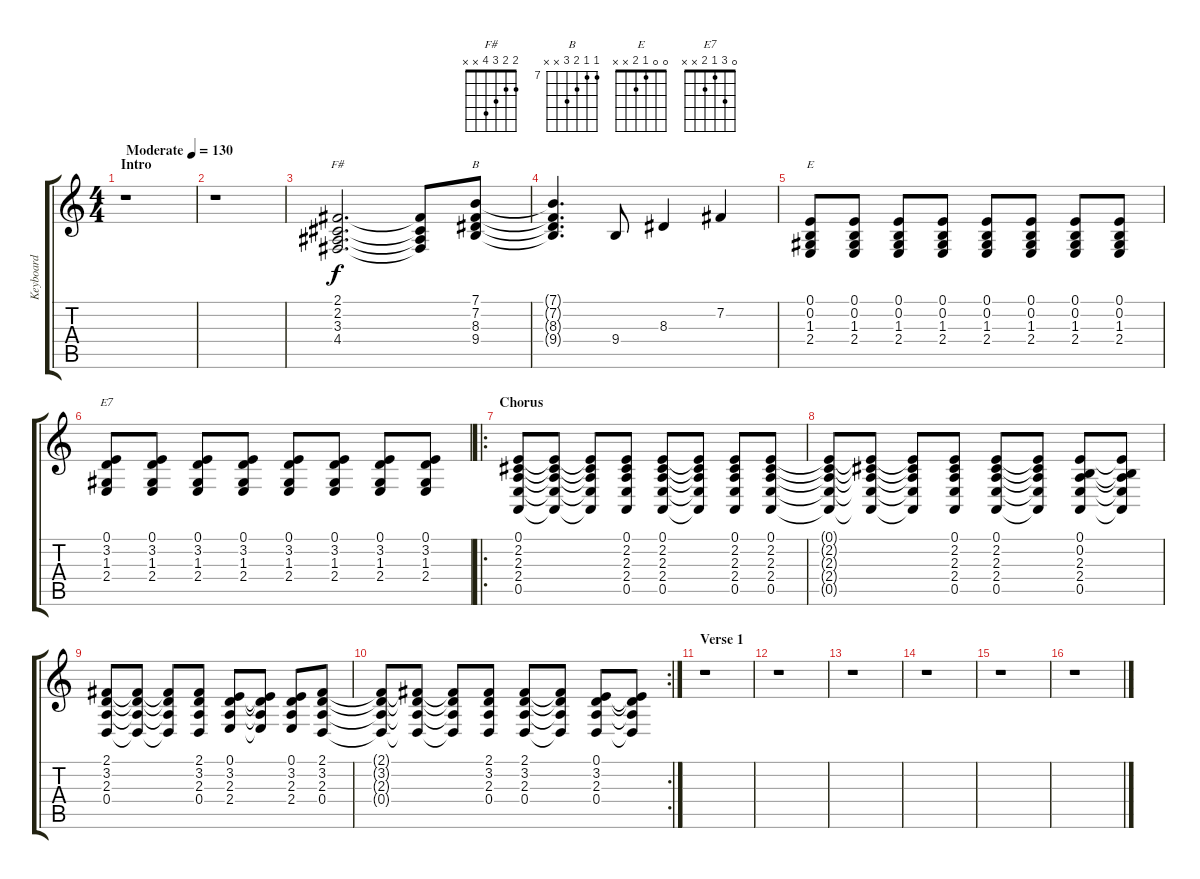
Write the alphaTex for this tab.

\track ("Keyboard" "Keyboard") {instrument electricpiano2}
\staff {score tabs}
\tuning (E4 B3 G3 D3 A2 E2) {hide}
\chord ("F#" 2 2 3 4 x x)
\chord ("B" 7 7 8 9 x x) {firstfret 7}
\chord ("E" 0 0 1 2 x x)
\chord ("E7" 0 3 1 2 x x)
\ts (4 4)
\section ("" "Intro")
\tempo (130 "Moderate")
\clef g2
\ks c
r.1{dy f instrument electricpiano2} |
r.1 |
(2.1 2.2 3.3 4.4).2{d ch "F#"} (2.1{t} 2.2{t} 3.3{t} 4.4{t}).8 (7.1 7.2 8.3 9.4).8{ch "B"} |
(7.1{t} 7.2{t} 8.3{t} 9.4{t}).4{d} 9.4.8 8.3.4 7.2.4 |
(0.1 0.2 1.3 2.4).8{ch "E"} (0.1 0.2 1.3 2.4).8 (0.1 0.2 1.3 2.4).8 (0.1 0.2 1.3 2.4).8 (0.1 0.2 1.3 2.4).8 (0.1 0.2 1.3 2.4).8 (0.1 0.2 1.3 2.4).8 (0.1 0.2 1.3 2.4).8 |
(0.1 3.2 1.3 2.4).8{ch "E7"} (0.1 3.2 1.3 2.4).8 (0.1 3.2 1.3 2.4).8 (0.1 3.2 1.3 2.4).8 (0.1 3.2 1.3 2.4).8 (0.1 3.2 1.3 2.4).8 (0.1 3.2 1.3 2.4).8 (0.1 3.2 1.3 2.4).8 |
\ro
\section ("" "Chorus")
(0.1 2.2 2.3 2.4 0.5).8 (0.1{t} 2.2{t} 2.3{t} 2.4{t} 0.5{t}).8 (0.1{t} 2.2{t} 2.3{t} 2.4{t} 0.5{t}).8 (0.1 2.2 2.3 2.4 0.5).8 (0.1 2.2 2.3 2.4 0.5).8 (0.1{t} 2.2{t} 2.3{t} 2.4{t} 0.5{t}).8 (0.1 2.2 2.3 2.4 0.5).8 (0.1 2.2 2.3 2.4 0.5).8 |
(0.1{t} 2.2{t} 2.3{t} 2.4{t} 0.5{t}).8 (0.1{t} 2.2{t} 2.3{t} 2.4{t} 0.5{t}).8 (0.1{t} 2.2{t} 2.3{t} 2.4{t} 0.5{t}).8 (0.1 2.2 2.3 2.4 0.5).8 (0.1 2.2 2.3 2.4 0.5).8 (0.1{t} 2.2{t} 2.3{t} 2.4{t} 0.5{t}).8 (0.1 0.2 2.3 2.4 0.5).8 (0.1{t} 0.2{t} 2.3{t} 2.4{t} 0.5{t}).8 |
(2.1 3.2 2.3 0.4).8 (2.1{t} 3.2{t} 2.3{t} 0.4{t}).8 (2.1{t} 3.2{t} 2.3{t} 0.4{t}).8 (2.1 3.2 2.3 0.4).8 (0.1 3.2 2.3 2.4).8 (0.1{t} 3.2{t} 2.3{t} 2.4{t}).8 (0.1 3.2 2.3 2.4).8 (2.1 3.2 2.3 0.4).8 |
\rc 2
(2.1{t} 3.2{t} 2.3{t} 0.4{t}).8 (2.1{t} 3.2{t} 2.3{t} 0.4{t}).8 (2.1{t} 3.2{t} 2.3{t} 0.4{t}).8 (2.1 3.2 2.3 0.4).8 (2.1 3.2 2.3 0.4).8 (2.1{t} 3.2{t} 2.3{t} 0.4{t}).8 (0.1 3.2 2.3 0.4).8 (0.1{t} 3.2{t} 2.3{t} 0.4{t}).8 |
\section ("" "Verse 1")
r.1 |
r.1 |
r.1 |
r.1 |
r.1 |
r.1
